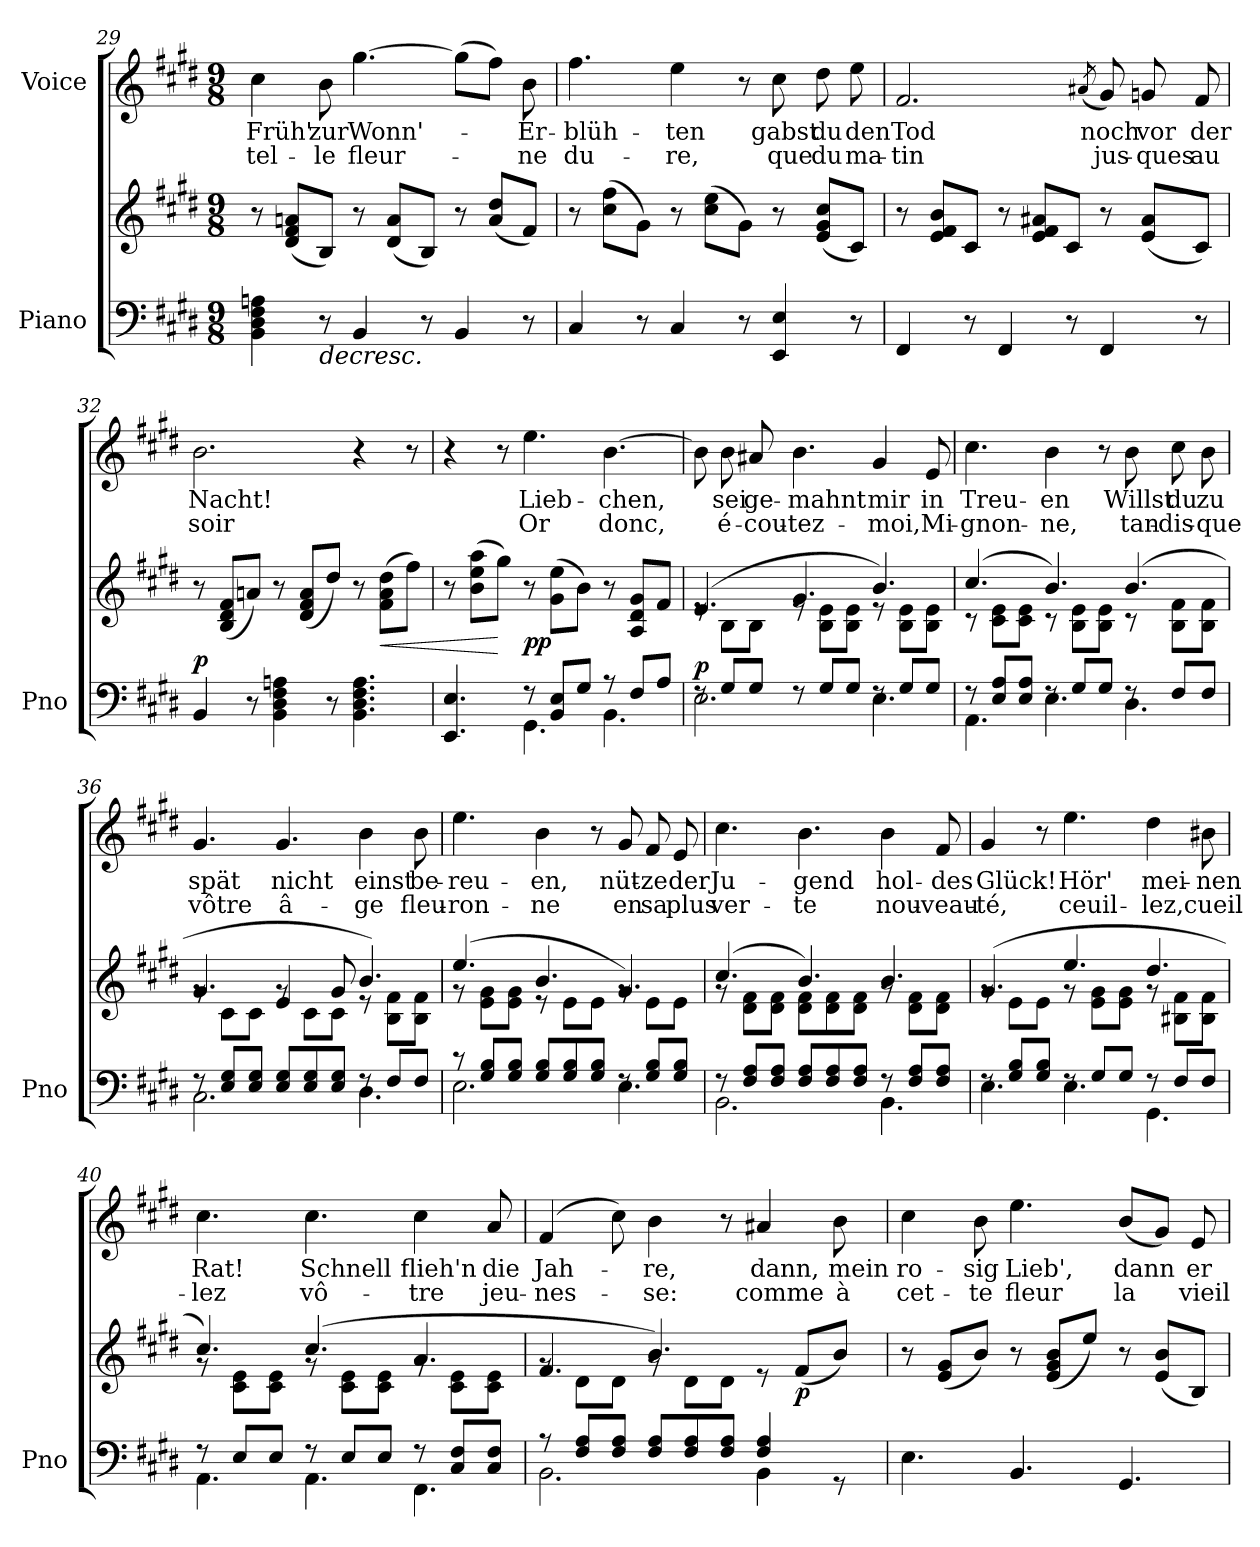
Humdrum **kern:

**kern	**kern	**dynam	**kern	**text	**text
*part2	*part2	*part2	*part1	*part1	*part1
*staff3	*staff2	*staff2/3	*staff1	*staff1	*staff1
*I"Piano	*	*	*I"Voice	*	*
*I'Pno	*	*	*	*	*
*clefF4	*clefG2	*	*clefG2	*	*
*k[f#c#g#d#]	*k[f#c#g#d#]	*	*k[f#c#g#d#]	*	*
*M9/8	*M9/8	*	*M9/8	*	*
=29	=29	=29	=29	=29	=29
!	!	!	!	!LO:LY:b	!LO:LY:b
4BB\ 4D#\ 4F#\ 4An\	8r	.	4cc#\	Früh'	tel-
.	(<8d#/ 8f#/ 8an/L	.	.	.	.
!	!	!LO:HP:b=2	!	!LO:LY:b	!LO:LY:b
8r	8B/J)	>	8b\	zur	-le
!	!	!	!	!LO:LY:b	!LO:LY:b
4BB/	8r	.	[4.gg#\	Wonn'-	fleur-
.	(<8d#/ 8a/L	.	.	.	.
8r	8B/J)	.	.	.	.
4BB/	8r	.	(>8gg#\L]	.	.
.	(<8a/ 8dd#/L	.	8ff#\J)	.	.
!	!	!	!	!LO:LY:b	!LO:LY:b
8r	8f#/J)	.	8b\	-Er-	-ne
=30	=30	=30	=30	=30	=30
!	!	!	!	!LO:LY:b	!LO:LY:b
4C#/	8r	.	4.ff#\	-blüh-	du-
.	(>8cc#\ 8ff#\L	.	.	.	.
8r	8g#\J)	.	.	.	.
!	!	!	!	!LO:LY:b	!LO:LY:b
4C#/	8r	.	4ee\	-ten	-re,
.	(>8cc#\ 8ee\L	.	.	.	.
8r	8g#\J)	.	8r	.	.
!	!	!	!	!LO:LY:b	!LO:LY:b
4EE/ 4E/	8r	.	8cc#\	gabst	que
!	!	!	!	!LO:LY:b	!LO:LY:b
.	(<8e/ 8g#/ 8cc#/L	.	8dd#\	du	du
!	!	!	!	!LO:LY:b	!LO:LY:b
8r	8c#/J)	.	8ee\	den	ma-
=31	=31	=31	=31	=31	=31
!	!	!	!	!LO:LY:b	!LO:LY:b
4FF#/	8r	.	2.f#/	Tod	-tin
.	8e/ 8f#/ 8b/L	.	.	.	.
8r	8c#/J	.	.	.	.
4FF#/	8r	.	.	.	.
.	8e/ 8f#/ 8a#X/L	.	.	.	.
8r	8c#/J	.	.	.	.
.	.	.	(<8qa#X/	.	.
!	!	!	!	!LO:LY:b	!LO:LY:b
4FF#/	8r	.	8g#/)	noch	jus-
!	!	!	!	!LO:LY:b	!LO:LY:b
.	(<8e/ 8a#/L	.	8gn/	vor	-ques
!	!	!	!	!LO:LY:b	!LO:LY:b
8r	8c#/J)	.	8f#/	der	au
=32	=32	=32	=32	=32	=32
!	!	!LO:DY:a=2	!	!LO:LY:b	!LO:LY:b
4BB/	8r	p	2.b\	Nacht!	soir
.	(<8B/ 8d#/ 8f#/L	.	.	.	.
8r	8an/J)	.	.	.	.
4BB\ 4D#\ 4F#\ 4An\	8r	.	.	.	.
.	(<8d#/ 8f#/ 8a/L	.	.	.	.
8r	8dd#/J)	.	.	.	.
4.BB\ 4.D#\ 4.F#\ 4.A\	8r	.	4r	.	.
!	!	!LO:HP:b	!	!	!
.	(>8f#\ 8a\ 8dd#\L	<	.	.	.
.	8ff#\J)	]	8r	.	.
!!LO:LB:g=z
=33	=33	=33	=33	=33	=33
*^	*	*	*	*	*
4.EE/ 4.E/	4.ryy	8r	.	4r	.	.
.	.	(>8b\ 8ee\ 8aa\L	.	.	.	.
.	.	8gg#\J)	[	8r	.	.
!	!	!	!LO:DY:b	!	!LO:LY:b	!LO:LY:b
8r	4.GG#\	8r	pp	4.ee\	Lieb-	Or
8BB/ 8E/L	.	(>8g#\ 8ee\L	.	.	.	.
8G#/J	.	8b\J)	.	.	.	.
!	!	!	!	!	!LO:LY:b	!LO:LY:b
8r	4.BB\	8r	.	[4.b\	-chen,	-donc,
8F#/L	.	8A/ 8d#/ 8g#/L	.	.	.	.
8A/J	.	8f#/J	.	.	.	.
=34	=34	=34	=34	=34	=34	=34
*	*	*^	*	*	*	*
!	!	!	!	!LO:DY:a=2	!	!	!
8rF	2.E\	(>4.e/	8re	p	8b\]	.	.
!	!	!	!	!	!	!LO:LY:b	!LO:LY:b
8G#/L	.	.	8B\L	.	8b\	sei	é-
!	!	!	!	!	!	!LO:LY:b	!LO:LY:b
8G#/J	.	.	8B\J	.	8a#X/	ge-	-cou-
!	!	!	!	!	!	!LO:LY:b	!LO:LY:b
8rF	.	4.g#/	8re	.	4.b\	-mahnt	-tez-
8G#/L	.	.	8B\ 8e\L	.	.	.	.
8G#/J	.	.	8B\ 8e\J	.	.	.	.
!	!	!	!	!	!	!LO:LY:b	!LO:LY:b
8rF	4.E\	4.b/)	8re	.	4g#/	mir	-moi,
8G#/L	.	.	8B\ 8e\L	.	.	.	.
!	!	!	!	!	!	!LO:LY:b	!LO:LY:b
8G#/J	.	.	8B\ 8e\J	.	8e/	in	Mi-
=35	=35	=35	=35	=35	=35	=35	=35
!	!	!	!	!	!	!LO:LY:b	!LO:LY:b
8rF	4.AA\	(>4.cc#/	8r	.	4.cc#\	Treu-	-gnon-
8E/ 8A/L	.	.	8c#\ 8e\L	.	.	.	.
8E/ 8A/J	.	.	8c#\ 8e\J	.	.	.	.
!	!	!	!	!	!	!LO:LY:b	!LO:LY:b
8rF	4.E\	4.b/)	8r	.	4b\	-en	-ne,
8G#/L	.	.	8B\ 8e\L	.	.	.	.
8G#/J	.	.	8B\ 8e\J	.	8r	.	.
!	!	!	!	!	!	!LO:LY:b	!LO:LY:b
8rF	4.D#\	(>4.b/	8r	.	8b\	Willst	tan-
!	!	!	!	!	!	!LO:LY:b	!LO:LY:b
8F#/L	.	.	8B\ 8f#\L	.	8cc#\	du	-dis-
!	!	!	!	!	!	!LO:LY:b	!LO:LY:b
8F#/J	.	.	8B\ 8f#\J	.	8b\	zu	-que
=36	=36	=36	=36	=36	=36	=36	=36
!	!	!	!	!	!	!LO:LY:b	!LO:LY:b
8rF	2.C#\	4.g#/	8rg	.	4.g#/	spät	vôtre
8E/ 8G#/L	.	.	8c#\L	.	.	.	.
8E/ 8G#/J	.	.	8c#\J	.	.	.	.
!	!	!	!	!	!	!LO:LY:b	!LO:LY:b
8E/ 8G#/L	.	4e/	8rg	.	4.g#/	nicht	â-
8E/ 8G#/	.	.	8c#\L	.	.	.	.
8E/ 8G#/J	.	8g#/	8c#\J	.	.	.	.
!	!	!	!	!	!	!LO:LY:b	!LO:LY:b
8rF	4.D#\	4.b/)	8re	.	4b\	einst	-ge
8F#/L	.	.	8B\ 8f#\L	.	.	.	.
!	!	!	!	!	!	!LO:LY:b	!LO:LY:b
8F#/J	.	.	8B\ 8f#\J	.	8b\	be-	fleu-
!!LO:LB:g=z
=37	=37	=37	=37	=37	=37	=37	=37
!	!	!	!	!	!	!LO:LY:b	!LO:LY:b
8r	2.E\	(>4.ee/	8rg	.	4.ee\	-reu-	-ron-
8G#/ 8B/L	.	.	8e\ 8g#\L	.	.	.	.
8G#/ 8B/J	.	.	8e\ 8g#\J	.	.	.	.
!	!	!	!	!	!	!LO:LY:b	!LO:LY:b
8G#/ 8B/L	.	4.b/	8r	.	4b\	-en,	-ne
8G#/ 8B/	.	.	8e\L	.	.	.	.
8G#/ 8B/J	.	.	8e\J	.	8r	.	.
!	!	!	!	!	!	!LO:LY:b	!LO:LY:b
8rF	4.E\	4.g#/)	8rg	.	8g#/	nüt-	en
!	!	!	!	!	!	!LO:LY:b	!LO:LY:b
8G#/ 8B/L	.	.	8e\L	.	8f#/	-ze	sa
!	!	!	!	!	!	!LO:LY:b	!LO:LY:b
8G#/ 8B/J	.	.	8e\J	.	8e/	der	plus
=38	=38	=38	=38	=38	=38	=38	=38
!	!	!	!	!	!	!LO:LY:b	!LO:LY:b
8rF	2.BB\	(>4.cc#/	8rg	.	4.cc#\	Ju-	ver-
8F#/ 8A/L	.	.	8d#\ 8f#\L	.	.	.	.
8F#/ 8A/J	.	.	8d#\ 8f#\J	.	.	.	.
!	!	!	!	!	!	!LO:LY:b	!LO:LY:b
8F#/ 8A/L	.	4.b/)	8d#\ 8f#\L	.	4.b\	-gend	-te
8F#/ 8A/	.	.	8d#\ 8f#\	.	.	.	.
8F#/ 8A/J	.	.	8d#\ 8f#\J	.	.	.	.
!	!	!	!	!	!	!LO:LY:b	!LO:LY:b
8rF	4.BB\	4.b/	8rg	.	4b\	hol-	nou-
8F#/ 8A/L	.	.	8d#\ 8f#\L	.	.	.	.
!	!	!	!	!	!	!LO:LY:b	!LO:LY:b
8F#/ 8A/J	.	.	8d#\ 8f#\J	.	8f#/	-des	-veau-
=39	=39	=39	=39	=39	=39	=39	=39
!	!	!	!	!	!	!LO:LY:b	!LO:LY:b
8rF	4.E\	(>4.g#/	8rg	.	4g#/	Glück!	-té,
8G#/ 8B/L	.	.	8e\L	.	.	.	.
8G#/ 8B/J	.	.	8e\J	.	8r	.	.
!	!	!	!	!	!	!LO:LY:b	!LO:LY:b
8rF	4.E\	4.ee/	8rg	.	4.ee\	Hör'	ceuil-
8G#/L	.	.	8e\ 8g#\L	.	.	.	.
8G#/J	.	.	8e\ 8g#\J	.	.	.	.
!	!	!	!	!	!	!LO:LY:b	!LO:LY:b
8rF	4.GG#\	4.dd#/	8rg	.	4dd#\	mei-	-lez,
8F#/L	.	.	8B#X\ 8f#\L	.	.	.	.
!	!	!	!	!	!	!LO:LY:b	!LO:LY:b
8F#/J	.	.	8B#\ 8f#\J	.	8b#X\	-nen	cueil-
=40	=40	=40	=40	=40	=40	=40	=40
!	!	!	!	!	!	!LO:LY:b	!LO:LY:b
8r	4.AA\	4.cc#/)	8rg	.	4.cc#\	Rat!	-lez
8E/L	.	.	8c#\ 8e\L	.	.	.	.
8E/J	.	.	8c#\ 8e\J	.	.	.	.
!	!	!	!	!	!	!LO:LY:b	!LO:LY:b
8r	4.AA\	(>4.cc#/	8rg	.	4.cc#\	Schnell	vô-
8E/L	.	.	8c#\ 8e\L	.	.	.	.
8E/J	.	.	8c#\ 8e\J	.	.	.	.
!	!	!	!	!	!	!LO:LY:b	!LO:LY:b
8r	4.FF#\	4.a/	8rg	.	4cc#\	flieh'n	-tre
8C#/ 8F#/L	.	.	8c#\ 8e\L	.	.	.	.
!	!	!	!	!	!	!LO:LY:b	!LO:LY:b
8C#/ 8F#/J	.	.	8c#\ 8e\J	.	8a/	die	jeu-
!!LO:PB:g=z
=41	=41	=41	=41	=41	=41	=41	=41
!	!	!	!	!	!	!LO:LY:b	!LO:LY:b
8r	2.BB\	4.f#/	8rg	.	(>4f#/	Jah-	-nes-
8F#/ 8A/L	.	.	8d#\L	.	.	.	.
8F#/ 8A/J	.	.	8d#\J	.	8cc#\)	.	.
!	!	!	!	!	!	!LO:LY:b	!LO:LY:b
8F#/ 8A/L	.	4.b/)	8rg	.	4b\	-re,	-se:
8F#/ 8A/	.	.	8d#\L	.	.	.	.
8F#/ 8A/J	.	.	8d#\J	.	8r	.	.
!	!	!	!	!	!	!LO:LY:b	!LO:LY:b
4F#/ 4A/	4BB\	8re	4.ryy	.	4a#X/	dann,	comme
!	!	!	!	!LO:DY:b	!	!	!
.	.	(<8f#/L	.	p	.	.	.
!	!	!	!	!	!	!LO:LY:b	!LO:LY:b
8rGG	8ryy	8b/J)	.	.	8b\	mein	à
*	*	*v	*v	*	*	*	*
=42	=42	=42	=42	=42	=42	=42
!	!	!	!	!	!LO:LY:b	!LO:LY:b
*v	*v	*	*	*	*	*
4.E\	8r	.	4cc#\	ro-	cet-
.	(<8e/ 8g#/L	.	.	.	.
!	!	!	!	!LO:LY:b	!LO:LY:b
.	8b/J)	.	8b\	-sig	-te
!	!	!	!	!LO:LY:b	!LO:LY:b
4.BB/	8r	.	4.ee\	Lieb',	fleur
.	(<8e/ 8g#/ 8b/L	.	.	.	.
.	8ee/J)	.	.	.	.
!	!	!	!	!LO:LY:b	!LO:LY:b
4.GG#/	8r	.	(<8b/L	dann	la
.	(<8e/ 8b/L	.	8g#/J)	.	.
!	!	!	!	!LO:LY:b	!LO:LY:b
.	8B/J)	.	8e/	er-	vieil-
=	=	=	=	=	=
*-	*-	*-	*-	*-	*-
